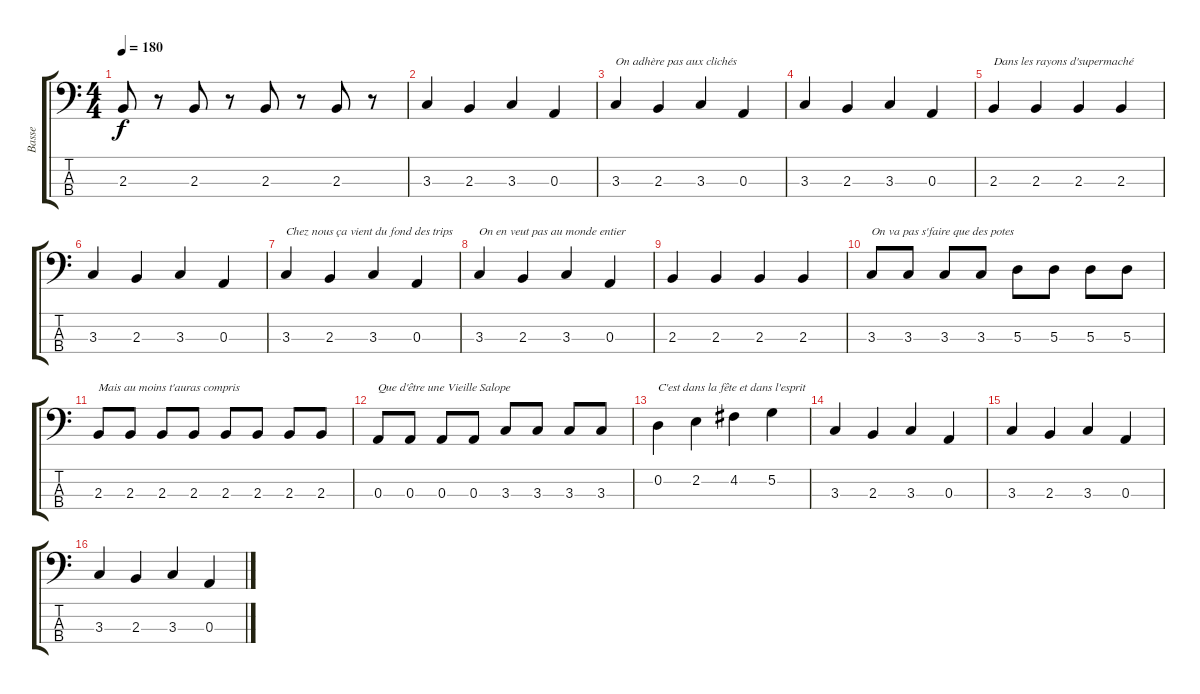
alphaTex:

\track ("Basse" "Basse") {instrument electricbassfinger}
\staff {score tabs}
\tuning (G2 D2 A1 E1) {hide}
\ts (4 4)
\tempo 180
\clef f4
\ks c
2.3.8{dy f} r.8 2.3.8 r.8 2.3.8 r.8 2.3.8 r.8 |
3.3.4 2.3.4 3.3.4 0.3.4 |
3.3.4{txt "On adhère pas aux clichés"} 2.3.4 3.3.4 0.3.4 |
3.3.4 2.3.4 3.3.4 0.3.4 |
2.3.4{txt "Dans les rayons d'supermaché"} 2.3.4 2.3.4 2.3.4 |
3.3.4 2.3.4 3.3.4 0.3.4 |
3.3.4{txt "Chez nous ça vient du fond des trips"} 2.3.4 3.3.4 0.3.4 |
3.3.4{txt "On en veut pas au monde entier"} 2.3.4 3.3.4 0.3.4 |
2.3.4 2.3.4 2.3.4 2.3.4 |
3.3.8{txt "On va pas s'faire que des potes"} 3.3.8 3.3.8 3.3.8 5.3.8 5.3.8 5.3.8 5.3.8 |
2.3.8{txt "Mais au moins t'auras compris"} 2.3.8 2.3.8 2.3.8 2.3.8 2.3.8 2.3.8 2.3.8 |
0.3.8{txt "Que d'être une Vieille Salope"} 0.3.8 0.3.8 0.3.8 3.3.8 3.3.8 3.3.8 3.3.8 |
0.2.4{txt "C'est dans la fête et dans l'esprit"} 2.2.4 4.2.4 5.2.4 |
3.3.4 2.3.4 3.3.4 0.3.4 |
3.3.4 2.3.4 3.3.4 0.3.4 |
3.3.4 2.3.4 3.3.4 0.3.4
